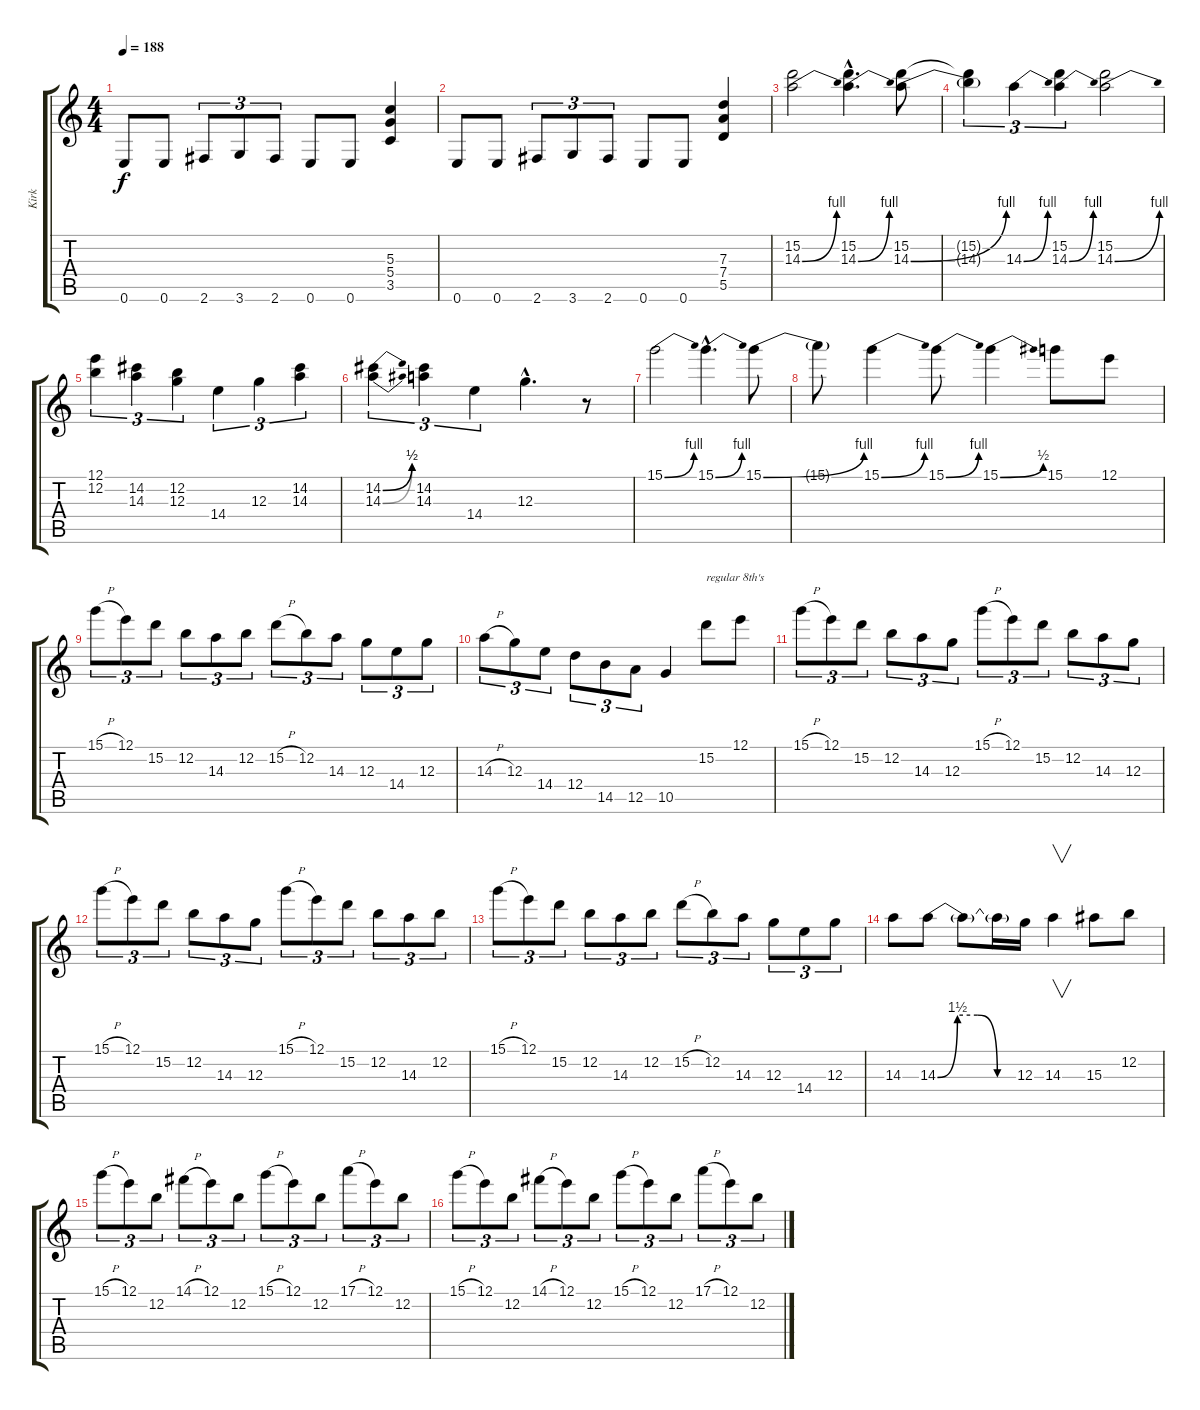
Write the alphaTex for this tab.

\track ("Kirk" "Kirk") {instrument distortionguitar}
\staff {score tabs}
\tuning (E4 B3 G3 D3 A2 E2) {hide}
\ts (4 4)
\tempo 188
\clef g2
\ks c
0.6.8{dy f} 0.6.8 2.6.8{tu (3 2)} 3.6.8{tu (3 2)} 2.6.8{tu (3 2)} 0.6.8 0.6.8 (5.3 5.4 3.5).4 |
0.6.8 0.6.8 2.6.8{tu (3 2)} 3.6.8{tu (3 2)} 2.6.8{tu (3 2)} 0.6.8 0.6.8 (7.3 7.4 5.5).4 |
(15.2 14.3{be (bend 0 0 60 4)}).2 (15.2{hac} 14.3{be (bend 0 0 60 4) hac}).4{d} (15.2 14.3{be (bend 0 0 60 4)}).8 |
(15.2{t} 14.3{t}).4{tu (3 2)} 14.3{be (bend 0 0 60 4)}.4{tu (3 2)} (15.2 14.3{be (bend 0 0 60 4)}).4{tu (3 2)} (15.2 14.3{be (bend 0 0 60 4)}).2 |
(12.1 12.2).4{tu (3 2)} (14.2 14.3).4{tu (3 2)} (12.2 12.3).4{tu (3 2)} 14.4.4{tu (3 2)} 12.3.4{tu (3 2)} (14.2 14.3).4{tu (3 2)} |
(14.2{be (bend 0 0 60 2)} 14.3{be (bend 0 0 60 2)}).4{tu (3 2)} (14.2 14.3).4{tu (3 2)} 14.4.4{tu (3 2)} 12.3{hac}.4{d} r.8 |
15.1{be (bend 0 0 60 4)}.2 15.1{be (bend 0 0 60 4) hac}.4{d} 15.1{be (bend 0 0 60 4)}.8 |
15.1{t}.8 15.1{be (bend 0 0 60 4)}.4 15.1{be (bend 0 0 60 4)}.8 15.1{be (bend 0 0 60 2)}.4 15.1.8 12.1.8 |
15.1{h}.8{tu (3 2)} 12.1.8{tu (3 2)} 15.2.8{tu (3 2)} 12.2.8{tu (3 2)} 14.3.8{tu (3 2)} 12.2.8{tu (3 2)} 15.2{h}.8{tu (3 2)} 12.2.8{tu (3 2)} 14.3.8{tu (3 2)} 12.3.8{tu (3 2)} 14.4.8{tu (3 2)} 12.3.8{tu (3 2)} |
14.3{h}.8{tu (3 2)} 12.3.8{tu (3 2)} 14.4.8{tu (3 2)} 12.4.8{tu (3 2)} 14.5.8{tu (3 2)} 12.5.8{tu (3 2)} 10.5.4 15.2.8{txt "regular 8th's"} 12.1.8 |
15.1{h}.8{tu (3 2)} 12.1.8{tu (3 2)} 15.2.8{tu (3 2)} 12.2.8{tu (3 2)} 14.3.8{tu (3 2)} 12.3.8{tu (3 2)} 15.1{h}.8{tu (3 2)} 12.1.8{tu (3 2)} 15.2.8{tu (3 2)} 12.2.8{tu (3 2)} 14.3.8{tu (3 2)} 12.3.8{tu (3 2)} |
15.1{h}.8{tu (3 2)} 12.1.8{tu (3 2)} 15.2.8{tu (3 2)} 12.2.8{tu (3 2)} 14.3.8{tu (3 2)} 12.3.8{tu (3 2)} 15.1{h}.8{tu (3 2)} 12.1.8{tu (3 2)} 15.2.8{tu (3 2)} 12.2.8{tu (3 2)} 14.3.8{tu (3 2)} 12.2.8{tu (3 2)} |
15.1{h}.8{tu (3 2)} 12.1.8{tu (3 2)} 15.2.8{tu (3 2)} 12.2.8{tu (3 2)} 14.3.8{tu (3 2)} 12.2.8{tu (3 2)} 15.2{h}.8{tu (3 2)} 12.2.8{tu (3 2)} 14.3.8{tu (3 2)} 12.3.8{tu (3 2)} 14.4.8{tu (3 2)} 12.3.8{tu (3 2)} |
14.3.8 14.3{be (custom 0 0 15 6 30 6 45 0 60 0)}.8 14.3{t}.8 14.3{t}.16 12.3.16 14.3.4{v} 15.3.8 12.2.8 |
15.1{h}.8{tu (3 2)} 12.1.8{tu (3 2)} 12.2.8{tu (3 2)} 14.1{h}.8{tu (3 2)} 12.1.8{tu (3 2)} 12.2.8{tu (3 2)} 15.1{h}.8{tu (3 2)} 12.1.8{tu (3 2)} 12.2.8{tu (3 2)} 17.1{h}.8{tu (3 2)} 12.1.8{tu (3 2)} 12.2.8{tu (3 2)} |
15.1{h}.8{tu (3 2)} 12.1.8{tu (3 2)} 12.2.8{tu (3 2)} 14.1{h}.8{tu (3 2)} 12.1.8{tu (3 2)} 12.2.8{tu (3 2)} 15.1{h}.8{tu (3 2)} 12.1.8{tu (3 2)} 12.2.8{tu (3 2)} 17.1{h}.8{tu (3 2)} 12.1.8{tu (3 2)} 12.2.8{tu (3 2)}
